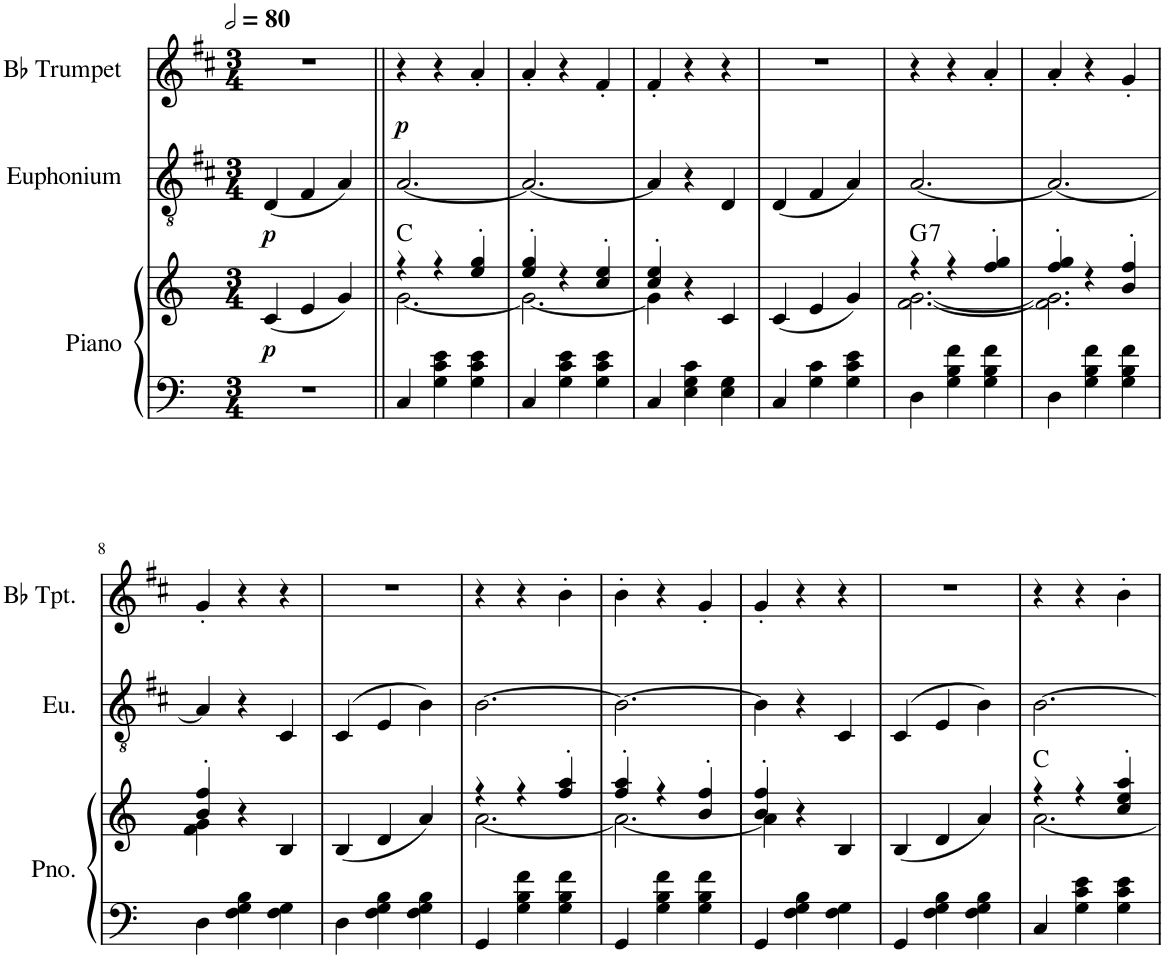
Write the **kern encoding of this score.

**kern	**kern	**dynam	**harte	**kern	**dynam	**kern	**dynam
*part3	*part3	*part3	*part3	*part2	*part2	*part1	*part1
*staff4	*staff3	*staff3/4	*	*staff2	*staff2	*staff1	*staff1
*I"Piano	*	*	*	*I"Euphonium	*	*I"Bb Trumpet	*
*I'Pno.	*	*	*	*I'Eu.	*	*I'Bb Tpt.	*
*clefF4	*clefG2	*	*	*clefGv2	*	*clefG2	*
*	*	*	*	*ITrd1c2	*	*ITrd1c2	*
*k[]	*k[]	*	*	*k[f#c#]	*	*k[f#c#]	*
*M3/4	*M3/4	*	*	*M3/4	*	*M3/4	*
*MM160	*MM160	*	*	*MM160	*	*MM160	*
=1	=1	=1	=1	=1	=1	=1	=1
!	!	!LO:DY:b	!	!	!LO:DY:b	!	!
2.r	(4c/	p	.	(4D/	p	2.r	.
.	4e/	.	.	4F#/	.	.	.
.	4g/)	.	.	4A/)	.	.	.
=2||	=2||	=2||	=2||	=2||	=2||	=2||	=2||
*	*^	*	*	*	*	*	*
!	!	!	!	!	!	!	!	!LO:DY:b
4C/	4r	[2.g\	.	C:maj	[2.A/	.	4r	p
4G\ 4c\ 4e\	4r	.	.	.	.	.	4r	.
4G\ 4c\ 4e\	4ee/' 4gg/'	.	.	.	.	.	4a'/	.
=3	=3	=3	=3	=3	=3	=3	=3	=3
4C/	4ee/' 4gg/'	2.g\_	.	.	2.A/_	.	4a'/	.
4G\ 4c\ 4e\	4r	.	.	.	.	.	4r	.
4G\ 4c\ 4e\	4cc/' 4ee/'	.	.	.	.	.	4f#'/	.
=4	=4	=4	=4	=4	=4	=4	=4	=4
4C/	4cc/' 4ee/'	4g\]	.	.	4A/]	.	4f#'/	.
4E\ 4G\ 4c\	4r	2ryy	.	.	4r	.	4r	.
4E\ 4G\	4c/	.	.	.	4D/	.	4r	.
*	*v	*v	*	*	*	*	*	*
=5	=5	=5	=5	=5	=5	=5	=5
4C/	(4c/	.	.	(4D/	.	2.r	.
4G\ 4c\	4e/	.	.	4F#/	.	.	.
4G\ 4c\ 4e\	4g/)	.	.	4A/)	.	.	.
=6	=6	=6	=6	=6	=6	=6	=6
*	*^	*	*	*	*	*	*
!	!	!	!	!LO:H:kt=7	!	!	!	!
4D\	4r	[2.f\ [2.g\	.	G:7	[2.A/	.	4r	.
4G\ 4B\ 4f\	4r	.	.	.	.	.	4r	.
4G\ 4B\ 4f\	4ff/' 4gg/'	.	.	.	.	.	4a'/	.
=7	=7	=7	=7	=7	=7	=7	=7	=7
4D\	4ff/' 4gg/'	2.f\] 2.g\]	.	.	2.A/_	.	4a'/	.
4G\ 4B\ 4f\	4r	.	.	.	.	.	4r	.
4G\ 4B\ 4f\	4b/' 4ff/'	.	.	.	.	.	4g'/	.
!!LO:LB:g=z
=8	=8	=8	=8	=8	=8	=8	=8	=8
4D\	4b/' 4ff/'	4f\ 4g\	.	.	4A/]	.	4g'/	.
4F\ 4G\ 4B\	4r	2ryy	.	.	4r	.	4r	.
4F\ 4G\	4B/	.	.	.	4C#/	.	4r	.
*	*v	*v	*	*	*	*	*	*
=9	=9	=9	=9	=9	=9	=9	=9
4D\	(4B/	.	.	(4C#/	.	2.r	.
4F\ 4G\ 4B\	4d/	.	.	4E/	.	.	.
4F\ 4G\ 4B\	4a/)	.	.	4B\)	.	.	.
=10	=10	=10	=10	=10	=10	=10	=10
*	*^	*	*	*	*	*	*
4GG/	4r	[2.a\	.	.	[2.B\	.	4r	.
4G\ 4B\ 4f\	4r	.	.	.	.	.	4r	.
4G\ 4B\ 4f\	4ff/' 4aa/'	.	.	.	.	.	4b'\	.
=11	=11	=11	=11	=11	=11	=11	=11	=11
4GG/	4ff/' 4aa/'	2.a\_	.	.	2.B\_	.	4b'\	.
4G\ 4B\ 4f\	4r	.	.	.	.	.	4r	.
4G\ 4B\ 4f\	4b/' 4ff/'	.	.	.	.	.	4g'/	.
=12	=12	=12	=12	=12	=12	=12	=12	=12
4GG/	4b/' 4ff/'	4a\]	.	.	4B\]	.	4g'/	.
4F\ 4G\ 4B\	4r	2ryy	.	.	4r	.	4r	.
4F\ 4G\	4B/	.	.	.	4C#/	.	4r	.
*	*v	*v	*	*	*	*	*	*
=13	=13	=13	=13	=13	=13	=13	=13
4GG/	(4B/	.	.	(4C#/	.	2.r	.
4F\ 4G\ 4B\	4d/	.	.	4E/	.	.	.
4F\ 4G\ 4B\	4a/)	.	.	4B\)	.	.	.
=14	=14	=14	=14	=14	=14	=14	=14
*	*^	*	*	*	*	*	*
4C/	4r	[2.a\	.	C:maj	[2.B\	.	4r	.
4G\ 4c\ 4e\	4r	.	.	.	.	.	4r	.
4G\ 4c\ 4e\	4cc/' 4ee/' 4aa/'	.	.	.	.	.	4b'\	.
*	*v	*v	*	*	*	*	*	*
=	=	=	=	=	=	=	=
*-	*-	*-	*-	*-	*-	*-	*-
